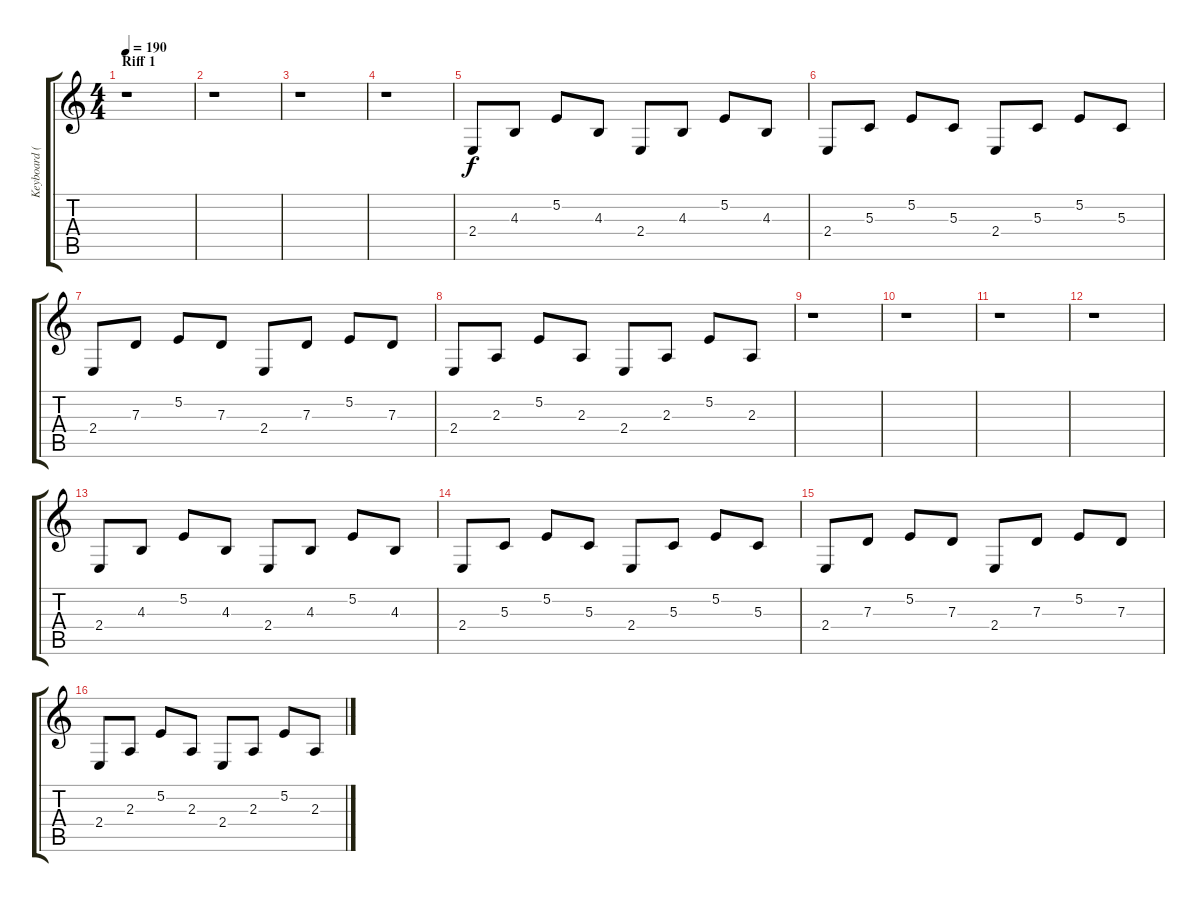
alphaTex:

\track ("Keyboard (Sweep/New Age)" "Keyboard (") {instrument pad8sweep}
\staff {score tabs}
\tuning (E4 B3 G3 D3 A2 E2) {hide}
\ts (4 4)
\section ("" "Riff 1")
\tempo 190
\clef g2
\ks c
r.1{dy f} |
r.1 |
r.1 |
r.1 |
2.4.8{instrument pad1newage} 4.3.8 5.2.8 4.3.8 2.4.8 4.3.8 5.2.8 4.3.8 |
2.4.8 5.3.8 5.2.8 5.3.8 2.4.8 5.3.8 5.2.8 5.3.8 |
2.4.8 7.3.8 5.2.8 7.3.8 2.4.8 7.3.8 5.2.8 7.3.8 |
2.4.8 2.3.8 5.2.8 2.3.8 2.4.8 2.3.8 5.2.8 2.3.8 |
r.1 |
r.1 |
r.1 |
r.1 |
2.4.8{instrument pad1newage} 4.3.8 5.2.8 4.3.8 2.4.8 4.3.8 5.2.8 4.3.8 |
2.4.8 5.3.8 5.2.8 5.3.8 2.4.8 5.3.8 5.2.8 5.3.8 |
2.4.8 7.3.8 5.2.8 7.3.8 2.4.8 7.3.8 5.2.8 7.3.8 |
2.4.8 2.3.8 5.2.8 2.3.8 2.4.8 2.3.8 5.2.8 2.3.8
